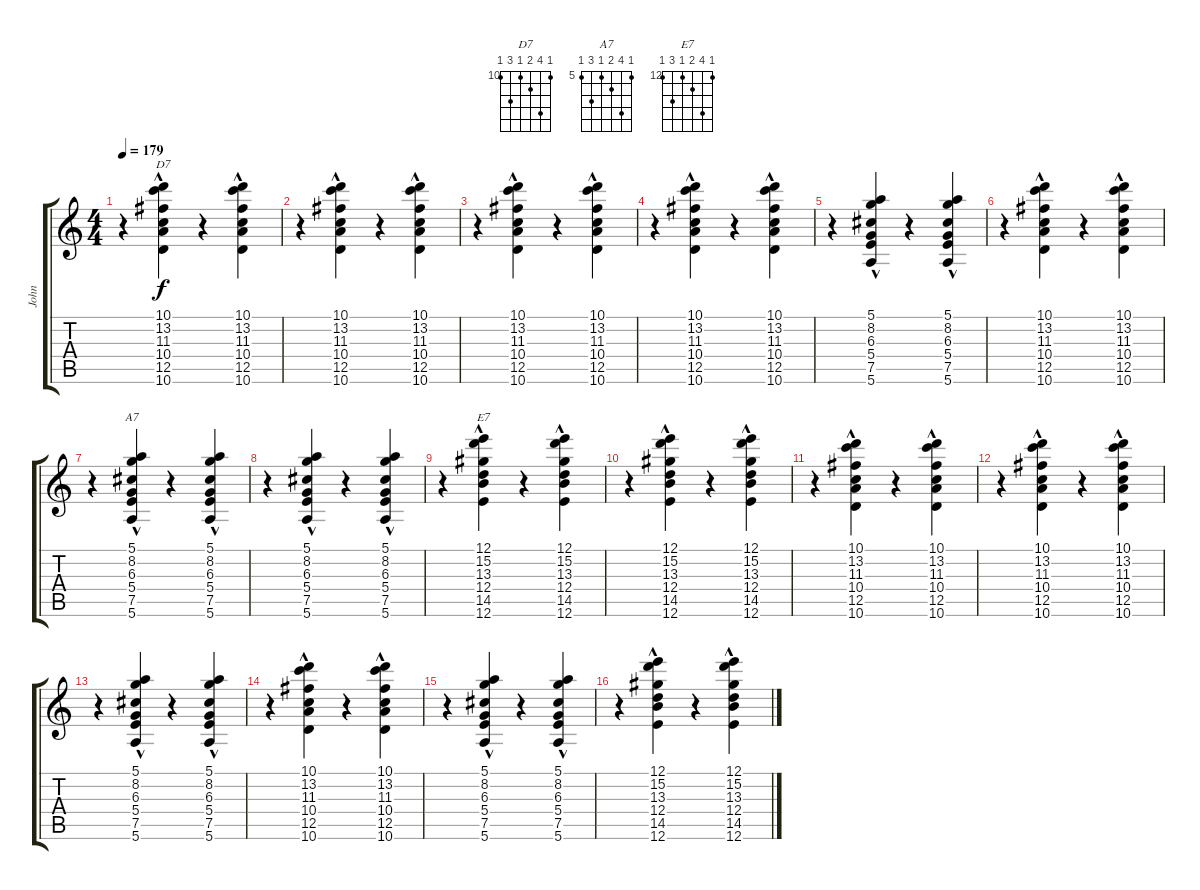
\track ("John" "John") {instrument electricguitarclean}
\staff {score tabs}
\tuning (E4 B3 G3 D3 A2 E2) {hide}
\chord ("D7" 10 13 11 10 12 10) {firstfret 10}
\chord ("A7" 5 8 6 5 7 5) {firstfret 5}
\chord ("E7" 12 15 13 12 14 12) {firstfret 12}
\ts (4 4)
\tempo 179
\clef g2
\ks c
r.4{dy f} (10.1{hac} 13.2{hac} 11.3{hac} 10.4{hac} 12.5{hac} 10.6{hac}).4{ch "D7"} r.4 (10.1{hac} 13.2{hac} 11.3{hac} 10.4{hac} 12.5{hac} 10.6{hac}).4 |
r.4 (10.1{hac} 13.2{hac} 11.3{hac} 10.4{hac} 12.5{hac} 10.6{hac}).4 r.4 (10.1{hac} 13.2{hac} 11.3{hac} 10.4{hac} 12.5{hac} 10.6{hac}).4 |
r.4 (10.1{hac} 13.2{hac} 11.3{hac} 10.4{hac} 12.5{hac} 10.6{hac}).4 r.4 (10.1{hac} 13.2{hac} 11.3{hac} 10.4{hac} 12.5{hac} 10.6{hac}).4 |
r.4 (10.1{hac} 13.2{hac} 11.3{hac} 10.4{hac} 12.5{hac} 10.6{hac}).4 r.4 (10.1{hac} 13.2{hac} 11.3{hac} 10.4{hac} 12.5{hac} 10.6{hac}).4 |
r.4 (5.1{hac} 8.2{hac} 6.3{hac} 5.4{hac} 7.5{hac} 5.6{hac}).4 r.4 (5.1{hac} 8.2{hac} 6.3{hac} 5.4{hac} 7.5{hac} 5.6{hac}).4 |
r.4 (10.1{hac} 13.2{hac} 11.3{hac} 10.4{hac} 12.5{hac} 10.6{hac}).4 r.4 (10.1{hac} 13.2{hac} 11.3{hac} 10.4{hac} 12.5{hac} 10.6{hac}).4 |
r.4 (5.1{hac} 8.2{hac} 6.3{hac} 5.4{hac} 7.5{hac} 5.6{hac}).4{ch "A7"} r.4 (5.1{hac} 8.2{hac} 6.3{hac} 5.4{hac} 7.5{hac} 5.6{hac}).4 |
r.4 (5.1{hac} 8.2{hac} 6.3{hac} 5.4{hac} 7.5{hac} 5.6{hac}).4 r.4 (5.1{hac} 8.2{hac} 6.3{hac} 5.4{hac} 7.5{hac} 5.6{hac}).4 |
r.4 (12.1{hac} 15.2{hac} 13.3{hac} 12.4{hac} 14.5{hac} 12.6{hac}).4{ch "E7"} r.4 (12.1{hac} 15.2{hac} 13.3{hac} 12.4{hac} 14.5{hac} 12.6{hac}).4 |
r.4 (12.1{hac} 15.2{hac} 13.3{hac} 12.4{hac} 14.5{hac} 12.6{hac}).4 r.4 (12.1{hac} 15.2{hac} 13.3{hac} 12.4{hac} 14.5{hac} 12.6{hac}).4 |
r.4 (10.1{hac} 13.2{hac} 11.3{hac} 10.4{hac} 12.5{hac} 10.6{hac}).4 r.4 (10.1{hac} 13.2{hac} 11.3{hac} 10.4{hac} 12.5{hac} 10.6{hac}).4 |
r.4 (10.1{hac} 13.2{hac} 11.3{hac} 10.4{hac} 12.5{hac} 10.6{hac}).4 r.4 (10.1{hac} 13.2{hac} 11.3{hac} 10.4{hac} 12.5{hac} 10.6{hac}).4 |
r.4 (5.1{hac} 8.2{hac} 6.3{hac} 5.4{hac} 7.5{hac} 5.6{hac}).4 r.4 (5.1{hac} 8.2{hac} 6.3{hac} 5.4{hac} 7.5{hac} 5.6{hac}).4 |
r.4 (10.1{hac} 13.2{hac} 11.3{hac} 10.4{hac} 12.5{hac} 10.6{hac}).4 r.4 (10.1{hac} 13.2{hac} 11.3{hac} 10.4{hac} 12.5{hac} 10.6{hac}).4 |
r.4 (5.1{hac} 8.2{hac} 6.3{hac} 5.4{hac} 7.5{hac} 5.6{hac}).4 r.4 (5.1{hac} 8.2{hac} 6.3{hac} 5.4{hac} 7.5{hac} 5.6{hac}).4 |
r.4 (12.1{hac} 15.2{hac} 13.3{hac} 12.4{hac} 14.5{hac} 12.6{hac}).4 r.4 (12.1{hac} 15.2{hac} 13.3{hac} 12.4{hac} 14.5{hac} 12.6{hac}).4
